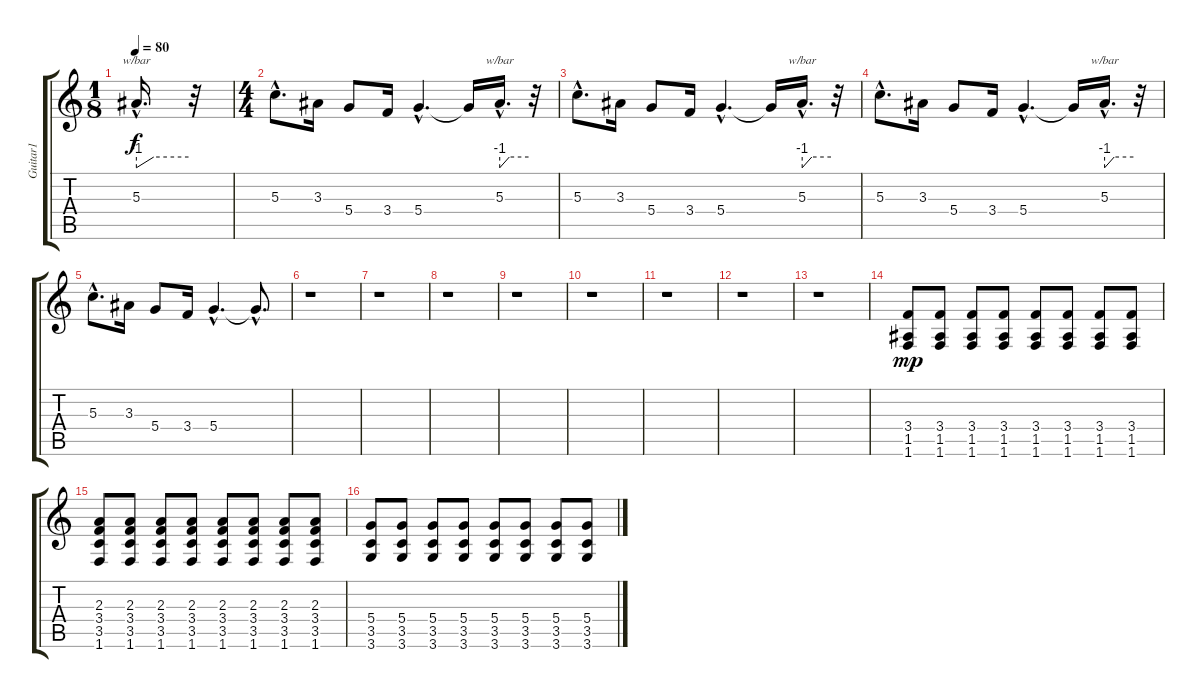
\track ("Guitar1" "Guitar1") {instrument distortionguitar}
\staff {score tabs}
\tuning (E4 B3 G3 D3 A2 E2) {hide}
\ts (1 8)
\tempo 80
\clef g2
\ks c
5.3{hac}.16{d tbe (custom default 0 -4 20 0 60 0) dy f instrument distortionguitar} r.32 |
\ts (4 4)
5.3{hac}.8{d} 3.3.16 5.4.8 3.4.16 5.4{hac}.4{d} 5.4{t}.16 5.3{hac}.16{d tbe (custom default 0 -4 20 0 60 0)} r.32 |
5.3{hac}.8{d} 3.3.16 5.4.8 3.4.16 5.4{hac}.4{d} 5.4{t}.16 5.3{hac}.16{d tbe (custom default 0 -4 20 0 60 0)} r.32 |
5.3{hac}.8{d} 3.3.16 5.4.8 3.4.16 5.4{hac}.4{d} 5.4{t}.16 5.3{hac}.16{d tbe (custom default 0 -4 20 0 60 0)} r.32 |
5.3{hac}.8{d} 3.3.16 5.4.8 3.4.16 5.4{hac}.4{d} 5.4{hac t}.8{d} |
r.1 |
r.1 |
r.1 |
r.1 |
r.1 |
r.1 |
r.1 |
r.1 |
(3.4 1.5 1.6).8{dy mp volume 10 balance 16} (3.4 1.5 1.6).8 (3.4 1.5 1.6).8 (3.4 1.5 1.6).8 (3.4 1.5 1.6).8 (3.4 1.5 1.6).8 (3.4 1.5 1.6).8 (3.4 1.5 1.6).8 |
(2.3 3.4 3.5 1.6).8 (2.3 3.4 3.5 1.6).8 (2.3 3.4 3.5 1.6).8 (2.3 3.4 3.5 1.6).8 (2.3 3.4 3.5 1.6).8 (2.3 3.4 3.5 1.6).8 (2.3 3.4 3.5 1.6).8 (2.3 3.4 3.5 1.6).8 |
(5.4 3.5 3.6).8 (5.4 3.5 3.6).8 (5.4 3.5 3.6).8 (5.4 3.5 3.6).8 (5.4 3.5 3.6).8 (5.4 3.5 3.6).8 (5.4 3.5 3.6).8 (5.4 3.5 3.6).8
